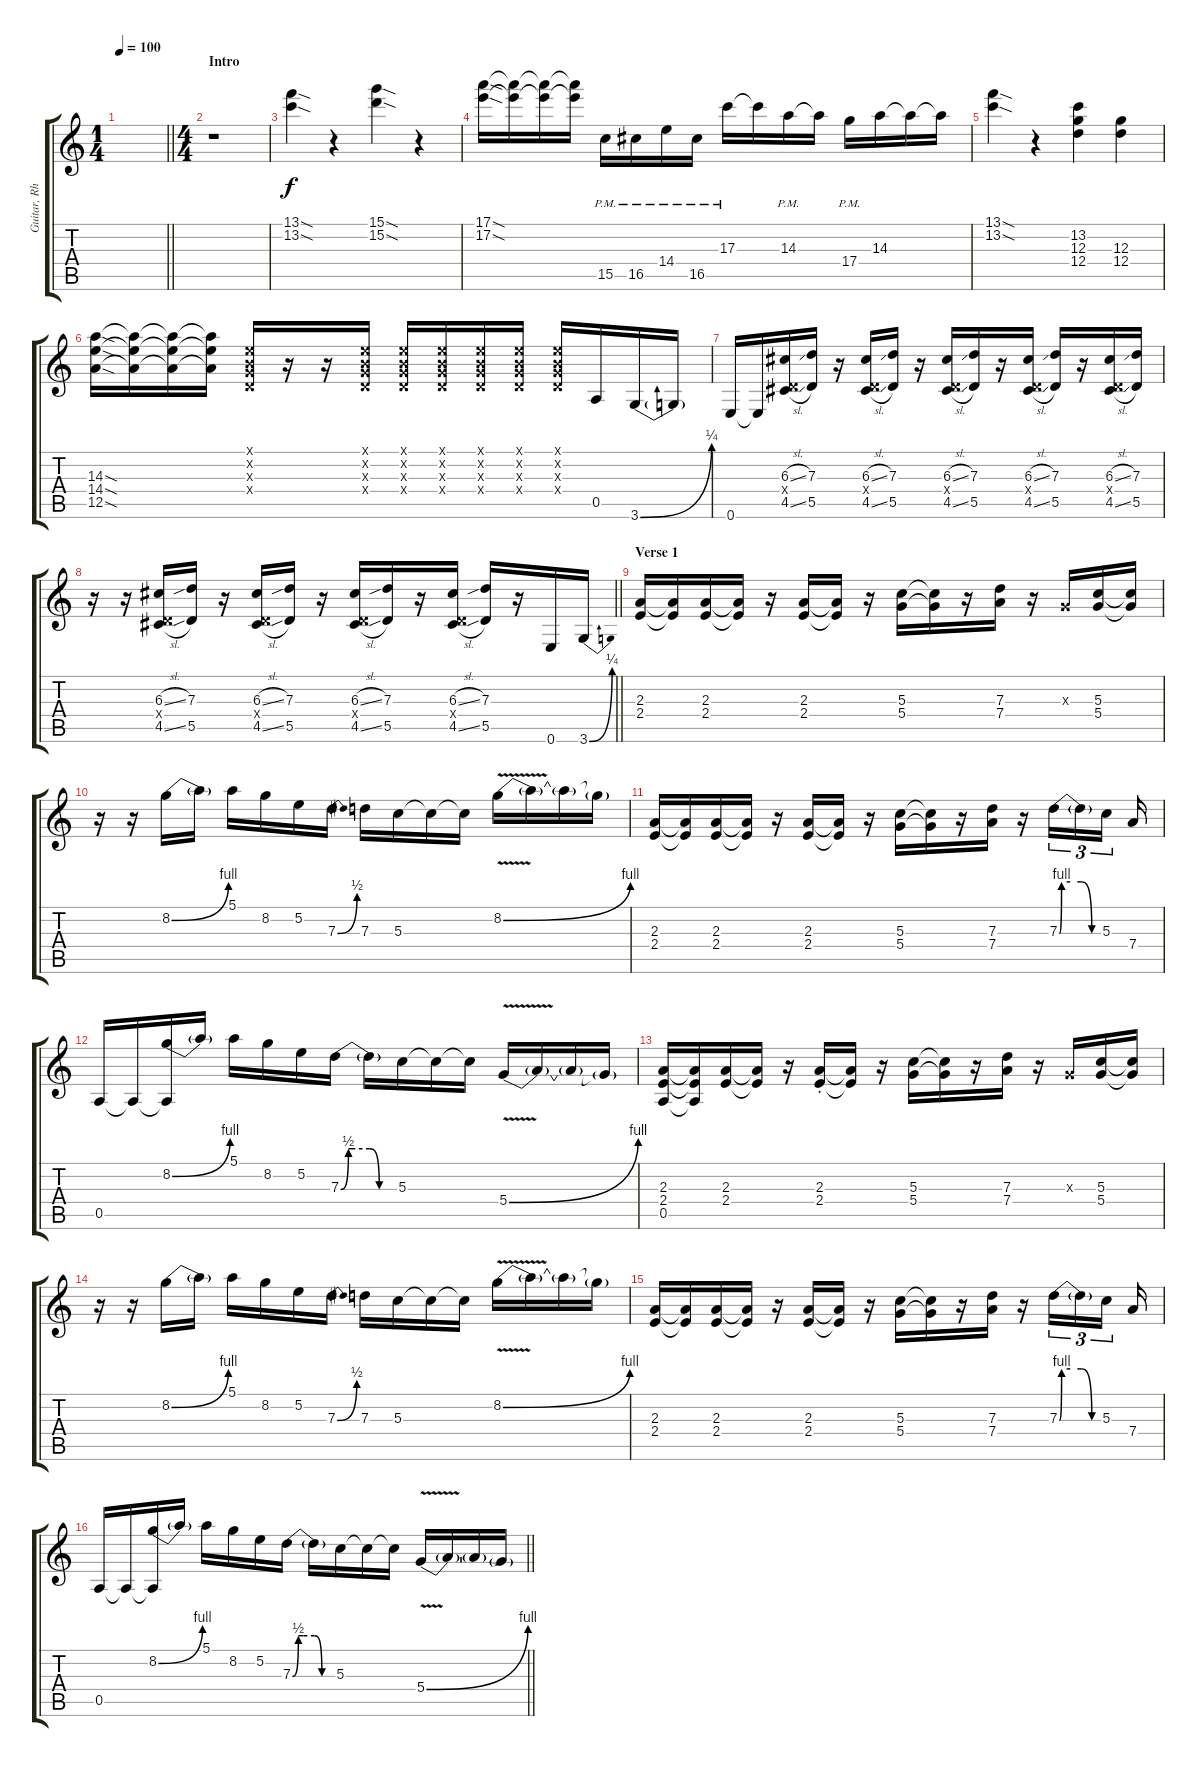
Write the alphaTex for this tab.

\track ("Guitar, Rhythm" "Guitar, Rh") {instrument overdrivenguitar}
\staff {score tabs}
\tuning (E4 B3 G3 D3 A2 E2) {hide}
\ts (1 4)
\tempo 100
\clef g2
\barLineRight lightlight
\ks c
|
\ts (4 4)
\section ("" "Intro")
r.1 |
(13.1{sod} 13.2{sod}).4 r.4 (15.1{sod} 15.2{sod}).4 r.4 |
(17.1{sod} 17.2{sod}).16 (17.1{t} 17.2{t}).16 (17.1{t} 17.2{t}).16 (17.1{t} 17.2{t}).16 15.5{pm}.16 16.5{pm}.16 14.4{pm}.16 16.5{pm}.16 17.3{pm}.16 17.3{t}.16 14.3{pm}.16 14.3{t}.16 17.4{pm}.16 14.3.16 14.3{t}.16 14.3{t}.16 |
(13.1{sod} 13.2{sod}).4 r.4 (13.2 12.3 12.4).4 (12.3 12.4).4 |
(14.3{sod} 14.4{sod} 12.5{sod}).16 (14.3{t} 14.4{t} 12.5{t}).16 (14.3{t} 14.4{t} 12.5{t}).16 (14.3{t} 14.4{t} 12.5{t}).16 (0.1{x} 0.2{x} 0.3{x} 0.4{x}).16 r.16 r.16 (0.1{x} 0.2{x} 0.3{x} 0.4{x}).16 (0.1{x} 0.2{x} 0.3{x} 0.4{x}).16 (0.1{x} 0.2{x} 0.3{x} 0.4{x}).16 (0.1{x} 0.2{x} 0.3{x} 0.4{x}).16 (0.1{x} 0.2{x} 0.3{x} 0.4{x}).16 (0.1{x} 0.2{x} 0.3{x} 0.4{x}).16 0.5.16 3.6{be (bend 0 0 60 1)}.16 3.6{t}.16 |
0.6.16 0.6{t}.16 (6.3{sl} 0.4{x} 4.5{sl}).16 (7.3 5.5).16 r.16 (6.3{sl} 0.4{x} 4.5{sl}).16 (7.3 5.5).16 r.16 (6.3{sl} 0.4{x} 4.5{sl}).16 (7.3 5.5).16 r.16 (6.3{sl} 0.4{x} 4.5{sl}).16 (7.3 5.5).16 r.16 (6.3{sl} 0.4{x} 4.5{sl}).16 (7.3 5.5).16 |
\barLineRight lightlight
r.16 r.16 (6.3{sl} 0.4{x} 4.5{sl}).16 (7.3 5.5).16 r.16 (6.3{sl} 0.4{x} 4.5{sl}).16 (7.3 5.5).16 r.16 (6.3{sl} 0.4{x} 4.5{sl}).16 (7.3 5.5).16 r.16 (6.3{sl} 0.4{x} 4.5{sl}).16 (7.3 5.5).16 r.16 0.6.16 3.6{be (bend 0 0 60 1)}.16 |
\section ("" "Verse 1")
(2.3 2.4).16 (2.3{t} 2.4{t}).16 (2.3 2.4).16 (2.3{t} 2.4{t}).16 r.16 (2.3 2.4).16 (2.3{t} 2.4{t}).16 r.16 (5.3 5.4).16 (5.3{t} 5.4{t}).16 r.16 (7.3 7.4).16 r.16 0.3{x}.16 (5.3 5.4).16 (5.3{t} 5.4{t}).16 |
r.16 r.16 8.2{be (bend 0 0 60 4)}.16 8.2{t}.16 5.1.16 8.2.16 5.2.16 7.3{be (bend 0 0 60 2)}.16 7.3.16 5.3.16 5.3{t}.16 5.3{t}.16 8.2{be (bend 0 0 60 4) v}.16 8.2{t}.16 8.2{t}.16 8.2{t}.16 |
(2.3 2.4).16 (2.3{t} 2.4{t}).16 (2.3 2.4).16 (2.3{t} 2.4{t}).16 r.16 (2.3 2.4).16 (2.3{t} 2.4{t}).16 r.16 (5.3 5.4).16 (5.3{t} 5.4{t}).16 r.16 (7.3 7.4).16 r.16 7.3{be (custom 0 0 3 4 15 4 30 4 45 0 60 0)}.16{tu (3 2)} 7.3{t}.16{tu (3 2)} 5.3.16{tu (3 2) beam splitsecondary} 7.4.16 |
0.5.16 0.5{t}.16 (8.2{be (bend 0 0 60 4)} 0.5{t}).16 8.2{t}.16 5.1.16 8.2.16 5.2.16 7.3{be (custom 0 0 8 2 15 2 30 2 40 0 60 0)}.16 7.3{t}.16 5.3.16 5.3{t}.16 5.3{t}.16 5.4{be (bend 0 0 60 4) v}.16 5.4{t}.16 5.4{t}.16 5.4{t}.16 |
(2.3 2.4 0.5).16 (2.3{t} 2.4{t} 0.5{t}).16 (2.3 2.4).16 (2.3{t} 2.4{t}).16 r.16 (2.3{st} 2.4{st}).16 (2.3{t} 2.4{t}).16 r.16 (5.3 5.4).16 (5.3{t} 5.4{t}).16 r.16 (7.3 7.4).16 r.16 0.3{x}.16 (5.3 5.4).16 (5.3{t} 5.4{t}).16 |
r.16 r.16 8.2{be (bend 0 0 60 4)}.16 8.2{t}.16 5.1.16 8.2.16 5.2.16 7.3{be (bend 0 0 60 2)}.16 7.3.16 5.3.16 5.3{t}.16 5.3{t}.16 8.2{be (bend 0 0 60 4) v}.16 8.2{t}.16 8.2{t}.16 8.2{t}.16 |
(2.3 2.4).16 (2.3{t} 2.4{t}).16 (2.3 2.4).16 (2.3{t} 2.4{t}).16 r.16 (2.3 2.4).16 (2.3{t} 2.4{t}).16 r.16 (5.3 5.4).16 (5.3{t} 5.4{t}).16 r.16 (7.3 7.4).16 r.16 7.3{be (custom 0 0 3 4 15 4 30 4 45 0 60 0)}.16{tu (3 2)} 7.3{t}.16{tu (3 2)} 5.3.16{tu (3 2) beam splitsecondary} 7.4.16 |
\barLineRight lightlight
0.5.16 0.5{t}.16 (8.2{be (bend 0 0 60 4)} 0.5{t}).16 8.2{t}.16 5.1.16 8.2.16 5.2.16 7.3{be (custom 0 0 8 2 15 2 30 2 40 0 60 0)}.16 7.3{t}.16 5.3.16 5.3{t}.16 5.3{t}.16 5.4{be (bend 0 0 60 4) v}.16 5.4{t}.16 5.4{t}.16 5.4{t}.16
